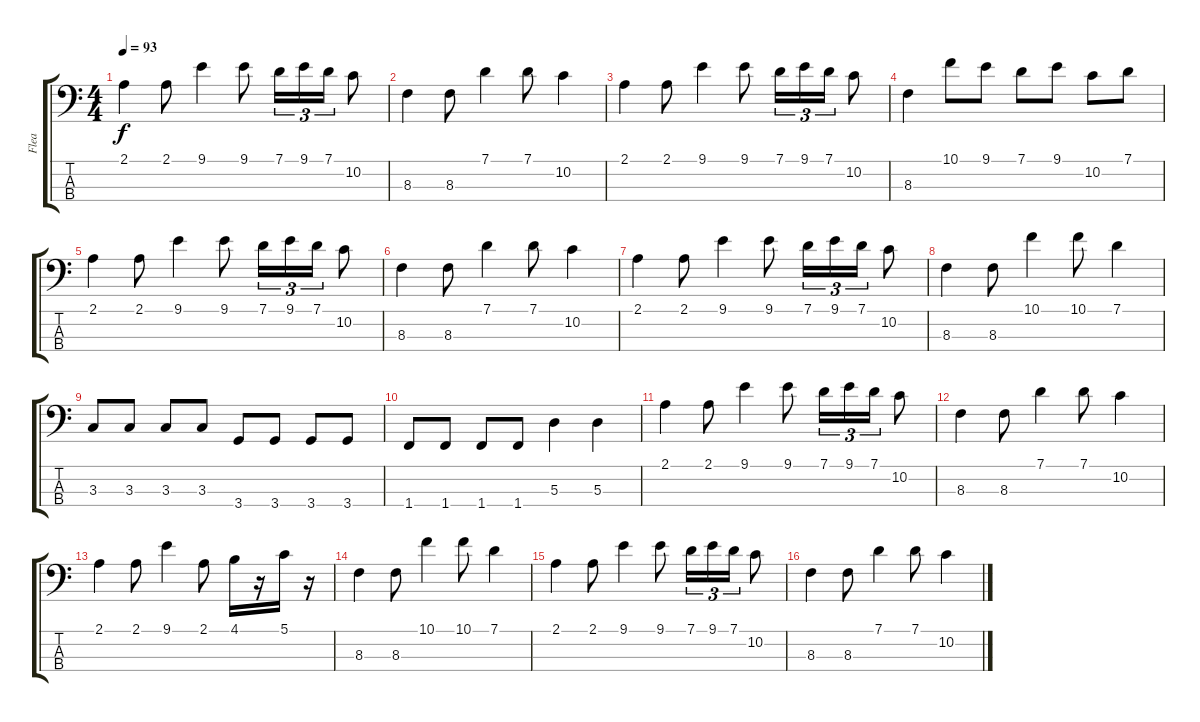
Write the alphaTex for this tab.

\track ("Flea" "Flea") {instrument electricbassfinger}
\staff {score tabs}
\tuning (G2 D2 A1 E1) {hide}
\ts (4 4)
\tempo 93
\clef f4
\ks c
2.1.4{dy f} 2.1.8 9.1.4 9.1.8 7.1.16{tu (3 2)} 9.1.16{tu (3 2)} 7.1.16{tu (3 2)} 10.2.8 |
8.3.4 8.3.8 7.1.4 7.1.8 10.2.4 |
2.1.4 2.1.8 9.1.4 9.1.8 7.1.16{tu (3 2)} 9.1.16{tu (3 2)} 7.1.16{tu (3 2)} 10.2.8 |
8.3.4 10.1.8 9.1.8 7.1.8 9.1.8 10.2.8 7.1.8 |
2.1.4 2.1.8 9.1.4 9.1.8 7.1.16{tu (3 2)} 9.1.16{tu (3 2)} 7.1.16{tu (3 2)} 10.2.8 |
8.3.4 8.3.8 7.1.4 7.1.8 10.2.4 |
2.1.4 2.1.8 9.1.4 9.1.8 7.1.16{tu (3 2)} 9.1.16{tu (3 2)} 7.1.16{tu (3 2)} 10.2.8 |
8.3.4 8.3.8 10.1.4 10.1.8 7.1.4 |
3.3.8 3.3.8 3.3.8 3.3.8 3.4.8 3.4.8 3.4.8 3.4.8 |
1.4.8 1.4.8 1.4.8 1.4.8 5.3.4 5.3.4 |
2.1.4 2.1.8 9.1.4 9.1.8 7.1.16{tu (3 2)} 9.1.16{tu (3 2)} 7.1.16{tu (3 2)} 10.2.8 |
8.3.4 8.3.8 7.1.4 7.1.8 10.2.4 |
2.1.4 2.1.8 9.1.4 2.1.8 4.1.16 r.16 5.1.16 r.16 |
8.3.4 8.3.8 10.1.4 10.1.8 7.1.4 |
2.1.4 2.1.8 9.1.4 9.1.8 7.1.16{tu (3 2)} 9.1.16{tu (3 2)} 7.1.16{tu (3 2)} 10.2.8 |
8.3.4 8.3.8 7.1.4 7.1.8 10.2.4
